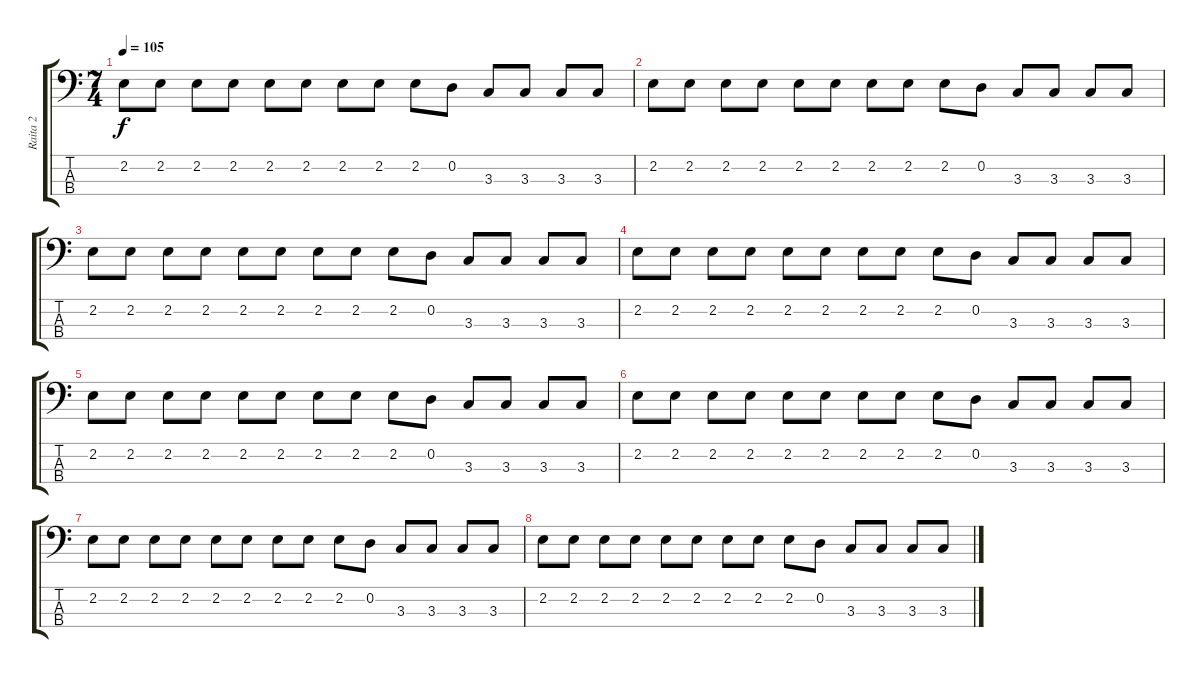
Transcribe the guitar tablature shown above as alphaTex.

\track ("Raita 2" "Raita 2") {instrument electricbassfinger}
\staff {score tabs}
\tuning (G2 D2 A1 E1) {hide}
\ts (7 4)
\tempo 105
\clef f4
\ks c
2.2.8{dy f volume 10} 2.2.8 2.2.8 2.2.8 2.2.8 2.2.8 2.2.8 2.2.8 2.2.8 0.2.8 3.3.8 3.3.8 3.3.8 3.3.8 |
2.2.8{volume 9} 2.2.8 2.2.8 2.2.8 2.2.8 2.2.8 2.2.8 2.2.8 2.2.8 0.2.8 3.3.8 3.3.8 3.3.8 3.3.8 |
2.2.8{volume 8} 2.2.8 2.2.8 2.2.8 2.2.8 2.2.8 2.2.8 2.2.8 2.2.8 0.2.8 3.3.8 3.3.8 3.3.8 3.3.8 |
2.2.8{volume 7} 2.2.8 2.2.8 2.2.8 2.2.8 2.2.8 2.2.8 2.2.8 2.2.8 0.2.8 3.3.8 3.3.8 3.3.8 3.3.8 |
2.2.8{volume 6} 2.2.8 2.2.8 2.2.8 2.2.8 2.2.8 2.2.8 2.2.8 2.2.8 0.2.8 3.3.8 3.3.8 3.3.8 3.3.8 |
2.2.8{volume 5} 2.2.8 2.2.8 2.2.8 2.2.8 2.2.8 2.2.8 2.2.8 2.2.8 0.2.8 3.3.8 3.3.8 3.3.8 3.3.8 |
2.2.8{volume 4} 2.2.8 2.2.8 2.2.8 2.2.8 2.2.8 2.2.8 2.2.8 2.2.8 0.2.8 3.3.8 3.3.8 3.3.8 3.3.8 |
2.2.8{volume 0} 2.2.8 2.2.8 2.2.8 2.2.8 2.2.8 2.2.8 2.2.8 2.2.8 0.2.8 3.3.8 3.3.8 3.3.8 3.3.8
